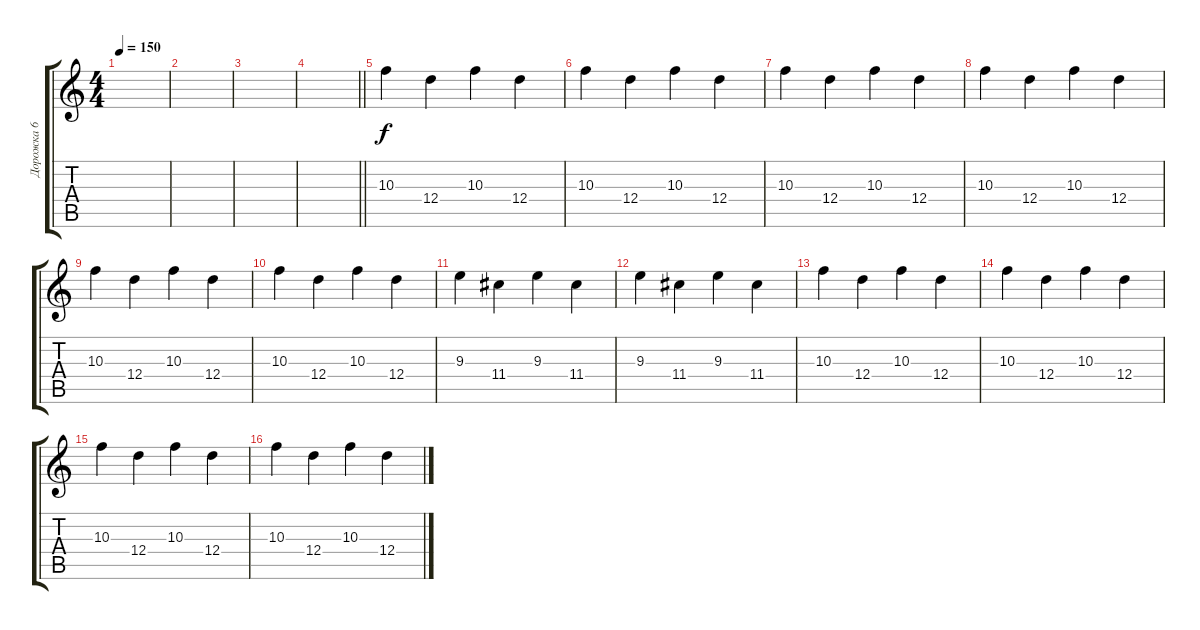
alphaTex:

\track ("Дорожка 6" "Дорожка 6") {instrument electricguitarjazz}
\staff {score tabs}
\tuning (E4 B3 G3 D3 A2 E2) {hide}
\ts (4 4)
\tempo 150
\clef g2
\ks c
|
|
|
\barLineRight lightlight
|
10.3.4 12.4.4 10.3.4 12.4.4 |
10.3.4 12.4.4 10.3.4 12.4.4 |
10.3.4 12.4.4 10.3.4 12.4.4 |
10.3.4 12.4.4 10.3.4 12.4.4 |
10.3.4 12.4.4 10.3.4 12.4.4 |
10.3.4 12.4.4 10.3.4 12.4.4 |
9.3.4 11.4.4 9.3.4 11.4.4 |
9.3.4 11.4.4 9.3.4 11.4.4 |
10.3.4 12.4.4 10.3.4 12.4.4 |
10.3.4 12.4.4 10.3.4 12.4.4 |
10.3.4 12.4.4 10.3.4 12.4.4 |
10.3.4 12.4.4 10.3.4 12.4.4
